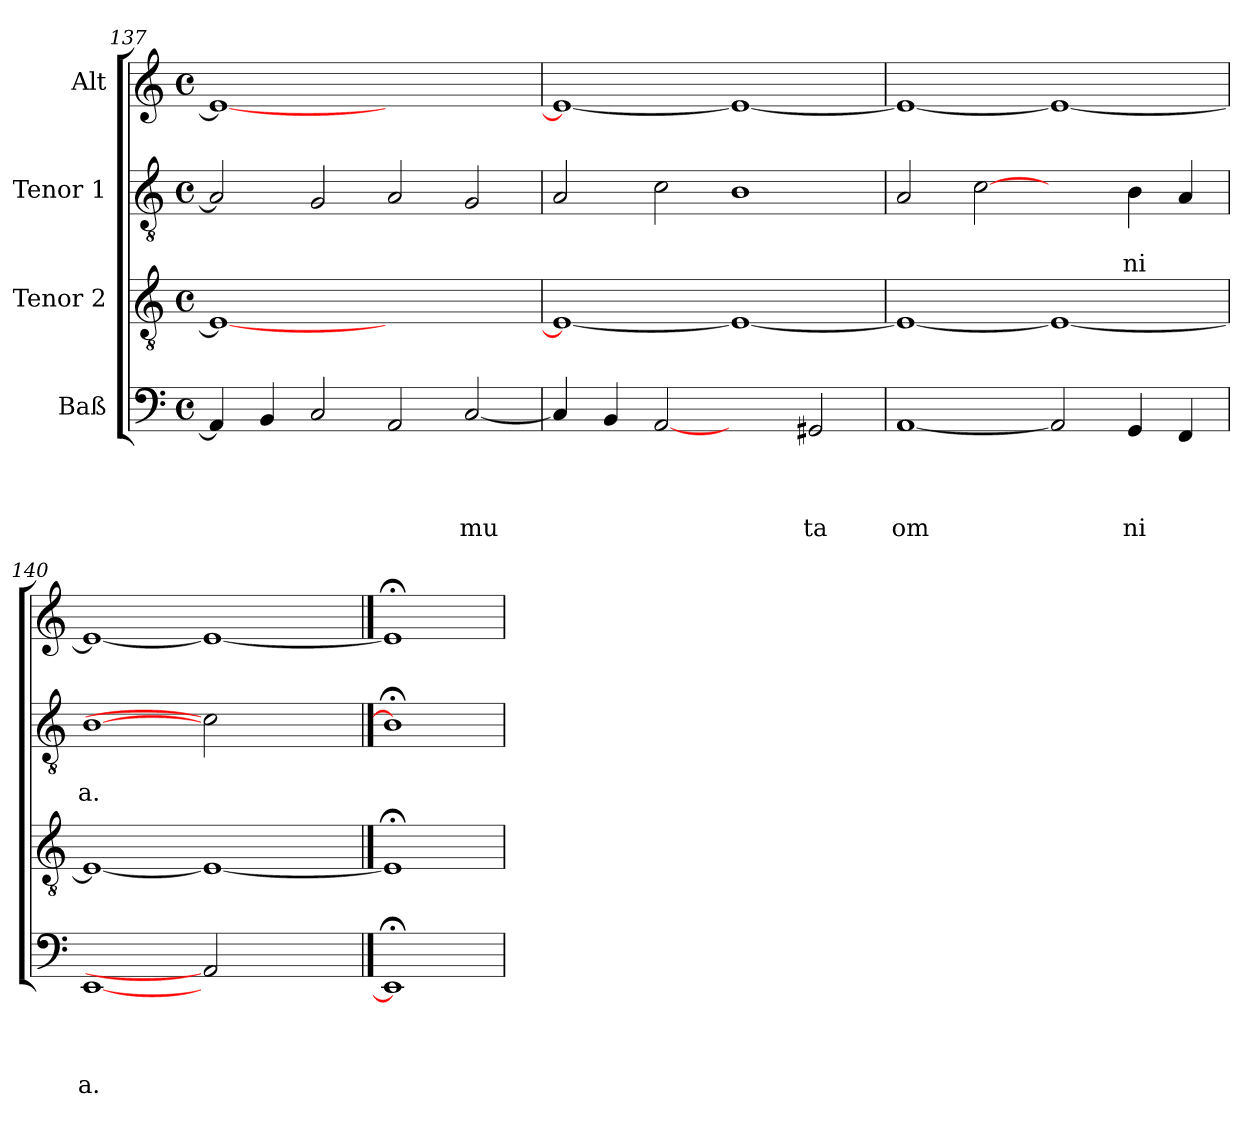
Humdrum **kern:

**kern	**text	**text	**text	**text	**kern	**text	**kern	**text	**text	**kern	**text
*part4	*part4	*part4	*part4	*part4	*part3	*part3	*part2	*part2	*part2	*part1	*part1
*staff4	*staff4	*staff4	*staff4	*staff4	*staff3	*staff3	*staff2	*staff2	*staff2	*staff1	*staff1
*I"Baß	*	*	*	*	*I"Tenor 2	*	*I"Tenor 1	*	*	*I"Alt	*
*clefF4	*	*	*	*	*clefGv2	*	*clefGv2	*	*	*clefG2	*
*k[]	*	*	*	*	*k[]	*	*k[]	*	*	*k[]	*
*C:	*	*	*	*	*C:	*	*C:	*	*	*C:	*
*M4/4	*	*	*	*	*M4/4	*	*M4/4	*	*	*M4/4	*
*met(c)	*	*	*	*	*met(c)	*	*met(c)	*	*	*met(c)	*
=137	=137	=137	=137	=137	=137	=137	=137	=137	=137	=137	=137
4AA/]	.	.	.	.	1E_	.	2A/]	.	.	1e_	.
4BB/	.	.	.	.	.	.	.	.	.	.	.
2C/	.	.	.	.	.	.	2G/	.	.	.	.
2AA/	.	.	.	.	1ryy	.	2A/	.	.	1ryy	.
!	!	!	!	!LO:LY:b	!	!	!	!	!	!	!
[<2C/	.	.	.	mu	.	.	2G/	.	.	.	.
=138	=138	=138	=138	=138	=138	=138	=138	=138	=138	=138	=138
4C/]	.	.	.	.	1E_	.	2A/	.	.	1e_	.
4BB/	.	.	.	.	.	.	.	.	.	.	.
[2AA	.	.	.	.	.	.	2c\	.	.	.	.
2ryy	.	.	.	.	1E_	.	1B	.	.	1e_	.
!	!	!	!	!LO:LY:b	!	!	!	!	!	!	!
2GG#/	.	.	.	ta	.	.	.	.	.	.	.
=139	=139	=139	=139	=139	=139	=139	=139	=139	=139	=139	=139
!	!	!	!	!LO:LY:b	!	!	!	!	!	!	!
[1AA	.	.	.	om	1E_	.	2A/	.	.	1e_	.
.	.	.	.	.	.	.	[2c	.	.	.	.
2AA]	.	.	.	.	1E_	.	2ryy	.	.	1e_	.
!	!	!	!	!LO:LY:b	!	!	!	!	!LO:LY:b	!	!
4GG/	.	.	.	ni	.	.	4B\	.	ni	.	.
4FF/	.	.	.	.	.	.	4A/	.	.	.	.
=140	=140	=140	=140	=140	=140	=140	=140	=140	=140	=140	=140
!	!	!	!	!LO:LY:b	!	!	!	!	!LO:LY:b	!	!
[1EE	.	.	.	a.	1E_	.	[1B	.	a.	1e_	.
2AA]	.	.	.	.	1E_	.	2c]	.	.	1e_	.
2ryy	.	.	.	.	.	.	2ryy	.	.	.	.
==141	==141	==141	==141	==141	==141	==141	==141	==141	==141	==141	==141
1EE;]	.	.	.	.	1E;]	.	1B;<]	.	.	1e;]	.
=	=	=	=	=	=	=	=	=	=	=	=
*-	*-	*-	*-	*-	*-	*-	*-	*-	*-	*-	*-
